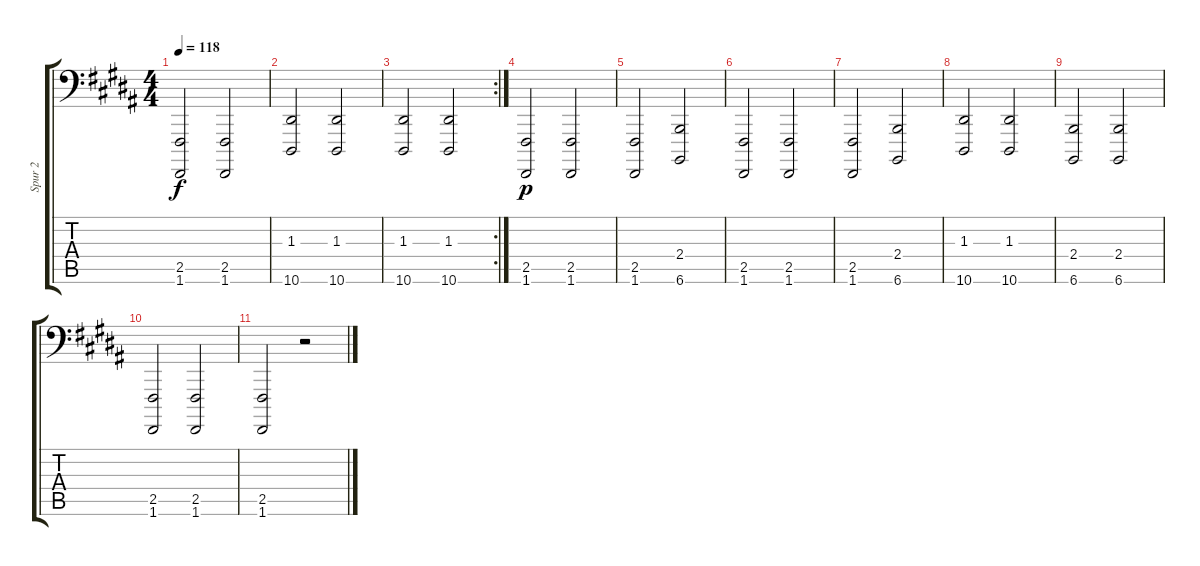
\track ("Spur 2" "Spur 2") {instrument acousticgrandpiano}
\staff {score tabs}
\tuning (C3 G2 D2 A1 E1 F0) {hide}
\ts (4 4)
\tempo 118
\clef f4
\ks b
(2.5 1.6).2{dy f} (2.5 1.6).2 |
(1.3 10.6).2 (1.3 10.6).2 |
\rc 2
(1.3 10.6).2 (1.3 10.6).2 |
(2.5 1.6).2{dy p} (2.5 1.6).2 |
(2.5 1.6).2 (2.4 6.6).2 |
(2.5 1.6).2 (2.5 1.6).2 |
(2.5 1.6).2 (2.4 6.6).2 |
(1.3 10.6).2 (1.3 10.6).2 |
(2.4 6.6).2 (2.4 6.6).2 |
(2.5 1.6).2 (2.5 1.6).2 |
(2.5 1.6).2 r.2
